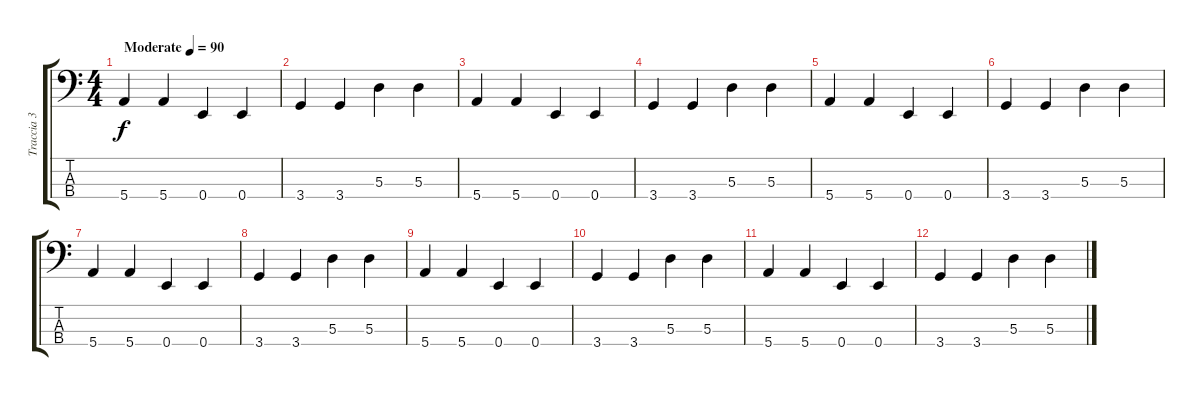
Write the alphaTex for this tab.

\track ("Traccia 3" "Traccia 3") {instrument electricbassfinger}
\staff {score tabs}
\tuning (G2 D2 A1 E1) {hide}
\ts (4 4)
\tempo (90 "Moderate")
\clef f4
\ks c
5.4.4{dy f instrument electricbassfinger} 5.4.4 0.4.4 0.4.4 |
3.4.4 3.4.4 5.3.4 5.3.4 |
5.4.4 5.4.4 0.4.4 0.4.4 |
3.4.4 3.4.4 5.3.4 5.3.4 |
5.4.4 5.4.4 0.4.4 0.4.4 |
3.4.4 3.4.4 5.3.4 5.3.4 |
5.4.4 5.4.4 0.4.4 0.4.4 |
3.4.4 3.4.4 5.3.4 5.3.4 |
5.4.4 5.4.4 0.4.4 0.4.4 |
3.4.4 3.4.4 5.3.4 5.3.4 |
5.4.4 5.4.4 0.4.4 0.4.4 |
3.4.4 3.4.4 5.3.4 5.3.4
